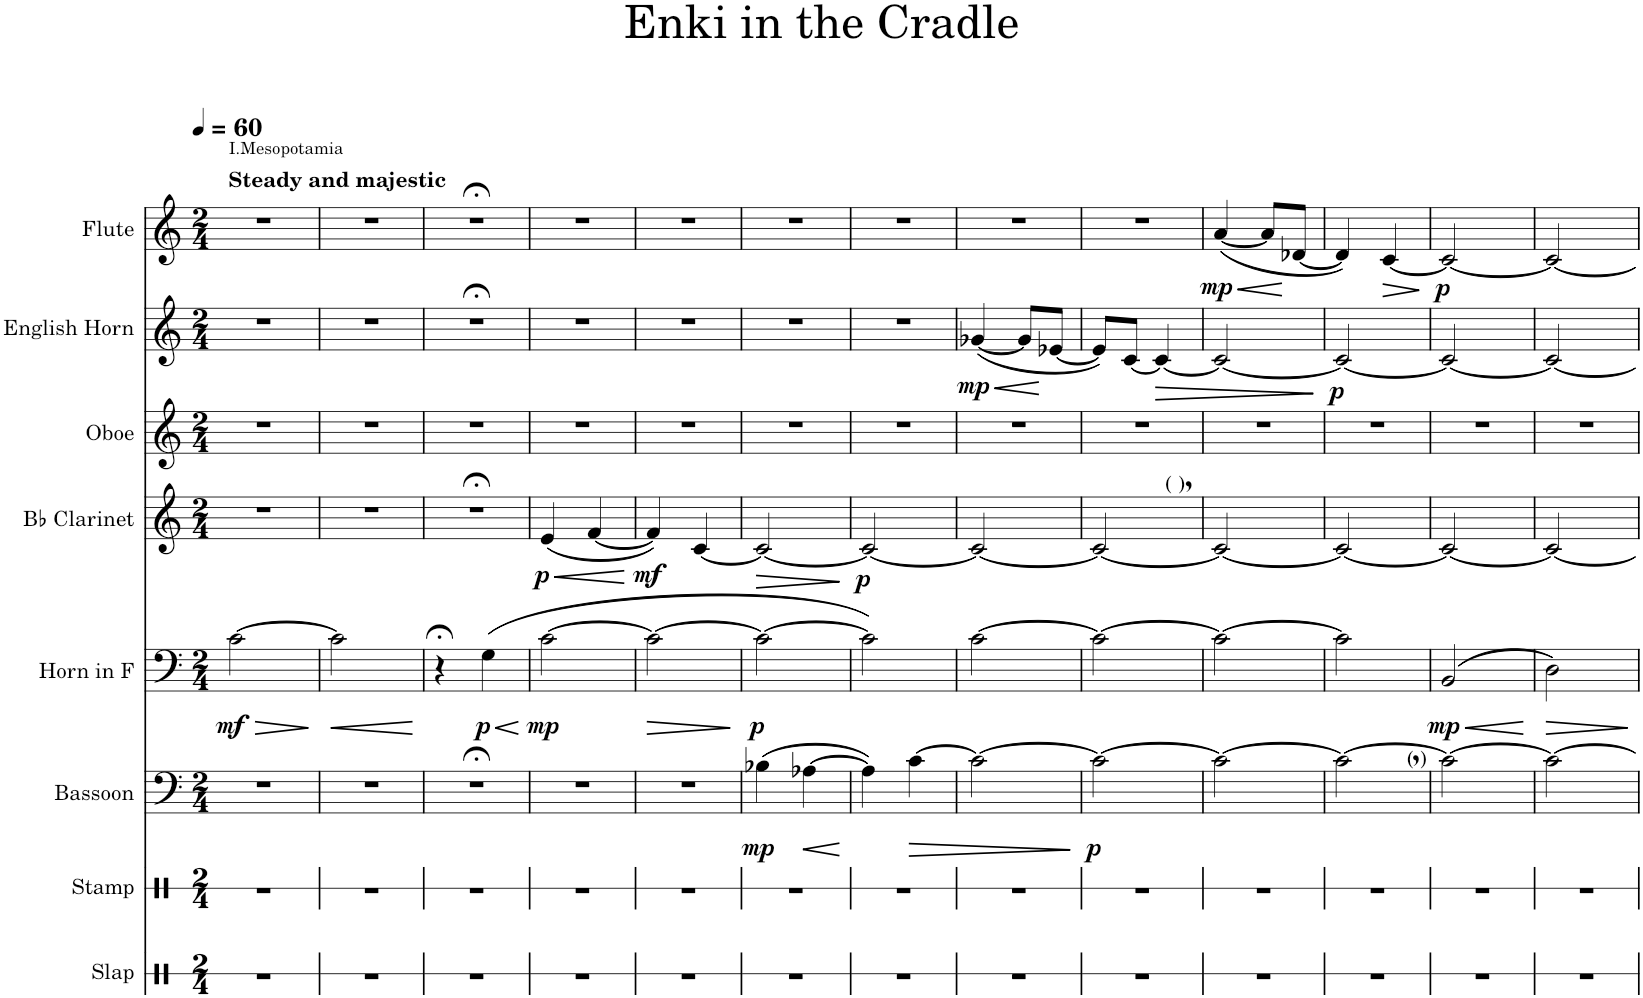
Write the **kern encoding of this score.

**kern	**kern	**kern	**dynam	**kern	**dynam	**kern	**dynam	**kern	**kern	**dynam	**kern	**dynam
*part8	*part7	*part6	*part6	*part5	*part5	*part4	*part4	*part3	*part2	*part2	*part1	*part1
*staff8	*staff7	*staff6	*staff6	*staff5	*staff5	*staff4	*staff4	*staff3	*staff2	*staff2	*staff1	*staff1
*I"Slap	*I"Stamp	*I"Bassoon	*	*I"Horn in F	*	*I"Bb Clarinet	*	*I"Oboe	*I"English Horn	*	*I"Flute	*
*I'Sla.	*I'Sta.	*I'Bsn.	*	*	*	*I'Bb Cl.	*	*I'Ob.	*I'E. Hn.	*	*I'Fl.	*
*stria1	*stria1	*	*	*	*	*	*	*	*	*	*	*
*clefX	*clefX	*clefF4	*	*clefF4	*	*clefG2	*	*clefG2	*clefG2	*	*clefG2	*
*	*	*	*	*ITrd4c7	*	*ITrd1c2	*	*	*ITrd4c7	*	*	*
*k[]	*k[]	*k[]	*	*k[]	*	*k[]	*	*k[]	*k[]	*	*k[]	*
*M2/4	*M2/4	*M2/4	*	*M2/4	*	*M2/4	*	*M2/4	*M2/4	*	*M2/4	*
*MM60	*MM60	*MM60	*	*MM60	*	*MM60	*	*MM60	*MM60	*	*MM60	*
=1	=1	=1	=1	=1	=1	=1	=1	=1	=1	=1	=1	=1
!	!	!	!	!	!	!	!	!	!	!	!LO:TX:a:B:t=Steady and majestic	!
!	!	!	!	!	!	!	!	!	!	!	!LO:TX:a:t=I.Mesopotamia	!
!	!	!	!	!	!LO:HP:b	!	!	!	!	!	!	!
!	!	!	!	!	!LO:DY:n=1:b	!	!	!	!	!	!	!
2r	2r	2r	.	[2c\	> mf	2r	.	2r	2r	.	2r	.
=2	=2	=2	=2	=2	=2	=2	=2	=2	=2	=2	=2	=2
!	!	!	!	!	!LO:HP:b	!	!	!	!	!	!	!
2r	2r	2r	.	2c\]	<	2r	.	2r	2r	.	2r	.
.	.	.	.	.	]	.	.	.	.	.	.	.
=3	=3	=3	=3	=3	=3	=3	=3	=3	=3	=3	=3	=3
2r	2r	2r;<	.	4r;<	.	2r;<	.	2r	2r;<	.	2r;<	.
!	!	!	!	!	!LO:HP:b	!	!	!	!	!	!	!
!	!	!	!	!	!LO:DY:n=1:b	!	!	!	!	!	!	!
.	.	.	.	(4G\	< p	.	.	.	.	.	.	.
.	.	.	.	.	[	.	.	.	.	.	.	.
=4	=4	=4	=4	=4	=4	=4	=4	=4	=4	=4	=4	=4
!	!	!	!	!	!LO:DY:b	!	!LO:HP:b	!	!	!	!	!
!	!	!	!	!	!	!	!LO:DY:n=1:b	!	!	!	!	!
2r	2r	2r	.	[2c\	mp	(4e/	< p	2r	2r	.	2r	.
.	.	.	.	.	.	[4f/	.	.	.	.	.	.
=5	=5	=5	=5	=5	=5	=5	=5	=5	=5	=5	=5	=5
!	!	!	!	!	!LO:HP:b	!	!LO:DY:b	!	!	!	!	!
2r	2r	2r	.	2c\_	>	4f/])	mf	2r	2r	.	2r	.
.	.	.	.	.	.	[4c/	.	.	.	.	.	.
.	.	.	.	.	[	.	.	.	.	.	.	.
=6	=6	=6	=6	=6	=6	=6	=6	=6	=6	=6	=6	=6
!	!	!	!LO:DY:b	!	!LO:DY:b	!	!	!	!	!	!	!
2r	2r	(4B-X\	mp	2c\_	p	2c/_	.	2r	2r	.	2r	.
!	!	!	!LO:HP:b	!	!	!	!	!	!	!	!	!
.	.	[4A-X\	<	.	.	.	.	.	.	.	.	.
.	.	.	.	.	.	.	[	.	.	.	.	.
=7	=7	=7	=7	=7	=7	=7	=7	=7	=7	=7	=7	=7
!	!	!	!	!	!	!	!LO:DY:b	!	!	!	!	!
2r	2r	4A-\])	.	2c\])	.	2c/_	p	2r	2r	.	2r	.
.	.	[4c\	.	.	.	.	.	.	.	.	.	.
=8	=8	=8	=8	=8	=8	=8	=8	=8	=8	=8	=8	=8
!	!	!	!	!	!	!	!	!	!	!LO:HP:b	!	!
!	!	!	!	!	!	!	!	!	!	!LO:DY:n=1:b	!	!
2r	2r	2c\_	.	[2c\	.	2c/_	.	2r	([4g-X/	< mp	2r	.
.	.	.	.	.	.	.	.	.	8g-/L]	.	.	.
.	.	.	.	.	.	.	.	.	[8e-X/J	.	.	.
.	.	.	[	.	.	.	.	.	.	.	.	.
=9	=9	=9	=9	=9	=9	=9	=9	=9	=9	=9	=9	=9
!	!	!	!	!	!	!LO:TX:a:t=( )	!	!	!	!	!	!
!	!	!	!LO:DY:b	!	!	!	!	!	!	!	!	!
2r	2r	2c\_	p	2c\_	.	2c,/_	.	2r	8e-/L])	.	2r	.
.	.	.	.	.	.	.	.	.	[8c/J	.	.	.
.	.	.	.	.	.	.	.	.	4c/_	.	.	.
=10	=10	=10	=10	=10	=10	=10	=10	=10	=10	=10	=10	=10
!	!	!	!	!	!	!	!	!	!	!	!	!LO:HP:b
!	!	!	!	!	!	!	!	!	!	!	!	!LO:DY:n=1:b
2r	2r	2c\_	.	2c\_	.	2c/_	.	2r	2c/_	.	([4a/	< mp
.	.	.	.	.	.	.	.	.	.	.	8a/L]	.
.	.	.	.	.	.	.	.	.	.	.	[8d-X/J	[
.	.	.	.	.	.	.	.	.	.	[	.	.
=11	=11	=11	=11	=11	=11	=11	=11	=11	=11	=11	=11	=11
!	!	!LO:TX:a:t=( )	!	!	!	!	!	!	!	!	!	!
!	!	!	!	!	!	!	!	!	!	!LO:DY:b	!	!
2r	2r	2c,\_	.	2c\]	.	2c/_	.	2r	2c/_	p	4d-/])	.
!	!	!	!	!	!	!	!	!	!	!	!	!LO:HP:b
.	.	.	.	.	.	.	.	.	.	.	[4c/	>
.	.	.	.	.	.	.	.	.	.	.	.	]
=12	=12	=12	=12	=12	=12	=12	=12	=12	=12	=12	=12	=12
!	!	!	!	!	!LO:HP:b	!	!	!	!	!	!	!
!	!	!	!	!	!LO:DY:n=1:b	!	!	!	!	!	!	!LO:DY:b
2r	2r	2c\_	.	(2BB/	< mp	2c/_	.	2r	2c/_	.	2c/_	p
.	.	.	.	.	]	.	.	.	.	.	.	.
=13	=13	=13	=13	=13	=13	=13	=13	=13	=13	=13	=13	=13
2r	2r	2c\_	.	2D\)	.	2c/_	.	2r	2c/_	.	2c/_	.
.	.	.	.	.	[	.	.	.	.	.	.	.
=	=	=	=	=	=	=	=	=	=	=	=	=
*-	*-	*-	*-	*-	*-	*-	*-	*-	*-	*-	*-	*-
